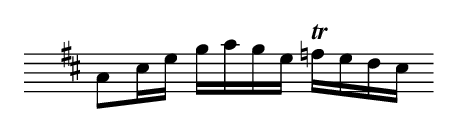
X:1
L:1/16
M:none
K:D clef=none
A2ce gage T=fedc
